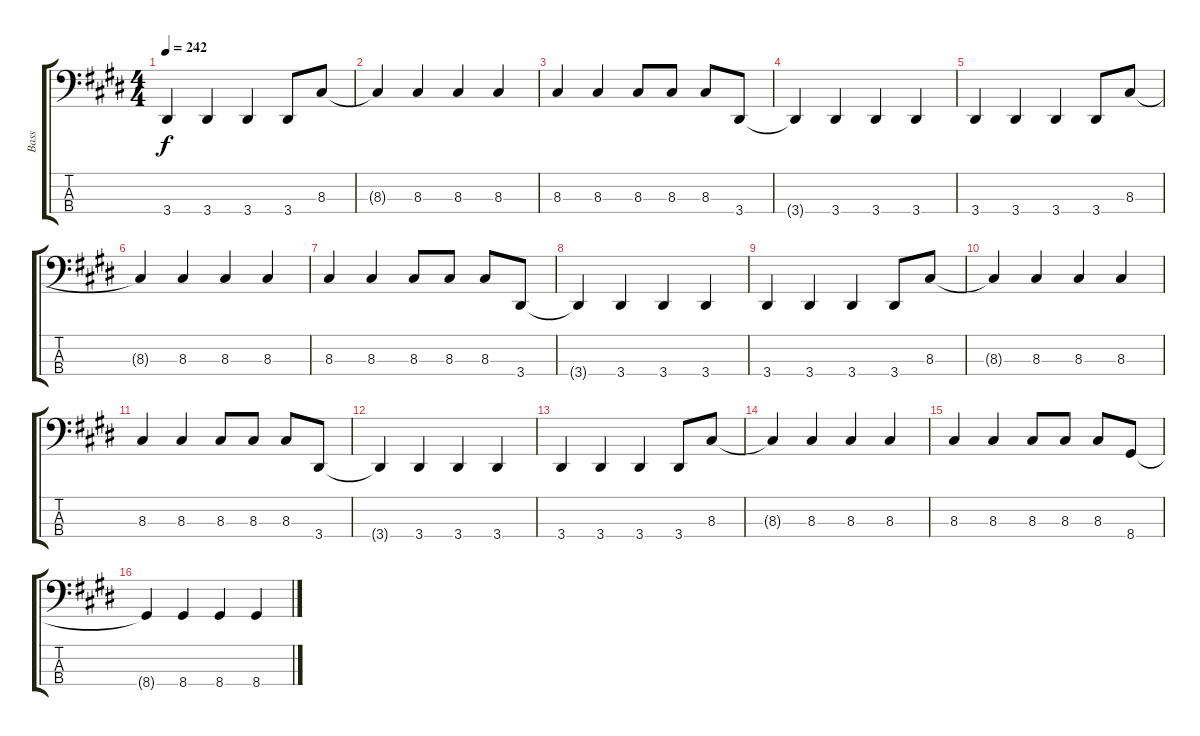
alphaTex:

\track ("Bass" "Bass") {instrument electricbassfinger}
\staff {score tabs}
\tuning (Eb2 Bb1 F1 C1) {hide}
\ts (4 4)
\tempo 242
\clef f4
\ks e
3.4.4{dy f} 3.4.4 3.4.4 3.4.8 8.3.8 |
8.3{t}.4 8.3.4 8.3.4 8.3.4 |
8.3.4 8.3.4 8.3.8 8.3.8 8.3.8 3.4.8 |
3.4{t}.4 3.4.4 3.4.4 3.4.4 |
3.4.4 3.4.4 3.4.4 3.4.8 8.3.8 |
8.3{t}.4 8.3.4 8.3.4 8.3.4 |
8.3.4 8.3.4 8.3.8 8.3.8 8.3.8 3.4.8 |
3.4{t}.4 3.4.4 3.4.4 3.4.4 |
3.4.4 3.4.4 3.4.4 3.4.8 8.3.8 |
8.3{t}.4 8.3.4 8.3.4 8.3.4 |
8.3.4 8.3.4 8.3.8 8.3.8 8.3.8 3.4.8 |
3.4{t}.4 3.4.4 3.4.4 3.4.4 |
3.4.4 3.4.4 3.4.4 3.4.8 8.3.8 |
8.3{t}.4 8.3.4 8.3.4 8.3.4 |
8.3.4 8.3.4 8.3.8 8.3.8 8.3.8 8.4.8 |
8.4{t}.4 8.4.4 8.4.4 8.4.4
